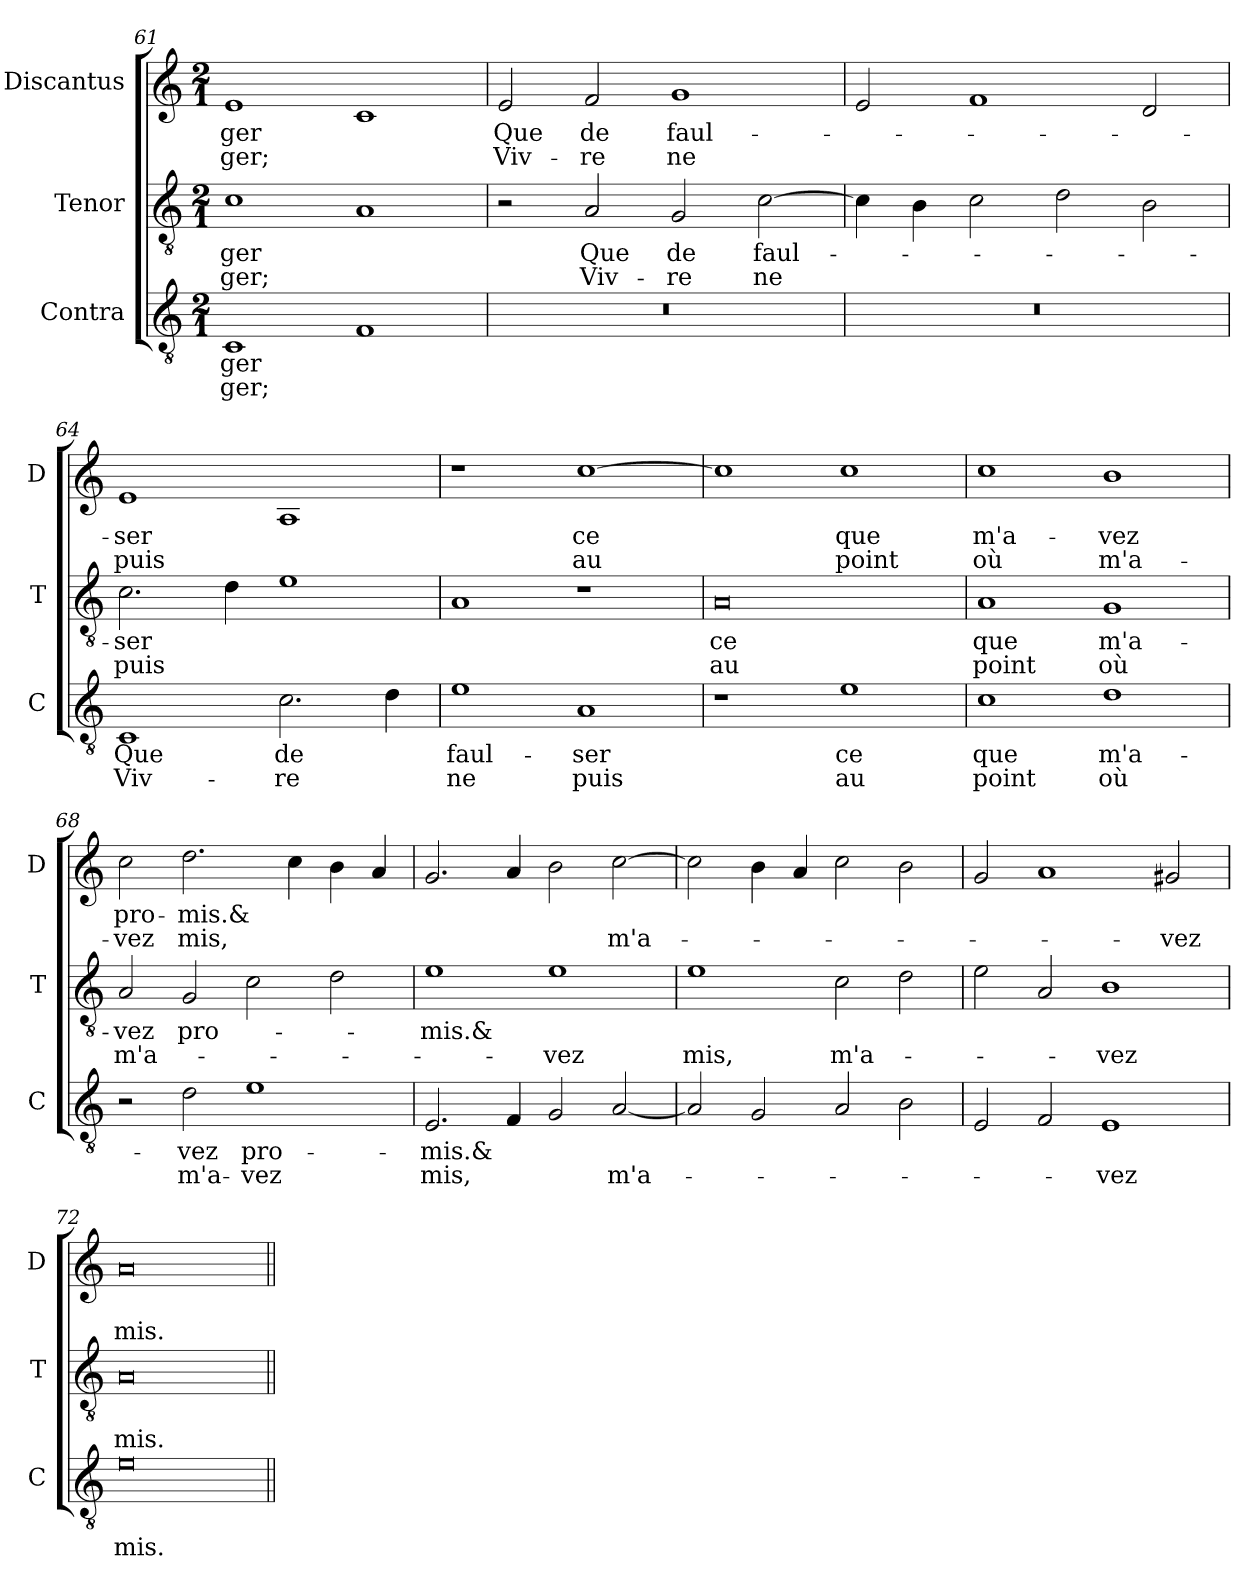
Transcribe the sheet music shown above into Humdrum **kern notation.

**kern	**text	**text	**kern	**text	**text	**kern	**text	**text
*part3	*part3	*part3	*part2	*part2	*part2	*part1	*part1	*part1
*staff3	*staff3	*staff3	*staff2	*staff2	*staff2	*staff1	*staff1	*staff1
*I"Contra	*	*	*I"Tenor	*	*	*I"Discantus	*	*
*I'C	*	*	*I'T	*	*	*I'D	*	*
*clefGv2	*	*	*clefGv2	*	*	*clefG2	*	*
*k[]	*	*	*k[]	*	*	*k[]	*	*
*M2/1	*	*	*M2/1	*	*	*M2/1	*	*
=61	=61	=61	=61	=61	=61	=61	=61	=61
1C	-ger	-ger;	1c	-ger	-ger;	1e	-ger	-ger;
1F	.	.	1A	.	.	1c	.	.
=62	=62	=62	=62	=62	=62	=62	=62	=62
0r	.	.	2r	.	.	2e	Que	Viv-
.	.	.	2A	Que	Viv-	2f	de	-re
.	.	.	2G	de	-re	1g	faul-	ne
.	.	.	[2c	faul-	ne	.	.	.
=63	=63	=63	=63	=63	=63	=63	=63	=63
0r	.	.	4c]	.	.	2e	.	.
.	.	.	4B	.	.	.	.	.
.	.	.	2c	.	.	1f	.	.
.	.	.	2d	.	.	.	.	.
.	.	.	2B	.	.	2d	.	.
=64	=64	=64	=64	=64	=64	=64	=64	=64
1C	Que	Viv-	2.c	-ser	puis	1e	-ser	puis
.	.	.	4d	.	.	.	.	.
2.c	de	-re	1e	.	.	1A	.	.
4d	.	.	.	.	.	.	.	.
=65	=65	=65	=65	=65	=65	=65	=65	=65
1e	faul-	ne	1A	.	.	1r	.	.
1A	-ser	puis	1r	.	.	[1cc	ce	au
=66	=66	=66	=66	=66	=66	=66	=66	=66
1r	.	.	0A	ce	au	1cc]	.	.
1e	ce	au	.	.	.	1cc	que	point
=67	=67	=67	=67	=67	=67	=67	=67	=67
1c	que	point	1A	que	point	1cc	m'a-	où
1d	m'a-	où	1G	m'a-	où	1b	-vez	m'a-
=68	=68	=68	=68	=68	=68	=68	=68	=68
2r	.	.	2A	-vez	m'a-	2cc	pro-	-vez
2d	-vez	m'a-	2G	pro-	.	2.dd	-mis.&	mis,
1e	pro-	-vez	2c	.	.	.	.	.
.	.	.	.	.	.	4cc	.	.
.	.	.	2d	.	.	4b	.	.
.	.	.	.	.	.	4a	.	.
=69	=69	=69	=69	=69	=69	=69	=69	=69
2.E	-mis.&	mis,	1e	-mis.&	.	2.g	.	.
4F	.	.	.	.	.	4a	.	.
2G	.	.	1e	.	-vez	2b	.	.
[2A	.	m'a-	.	.	.	[2cc	.	m'a-
=70	=70	=70	=70	=70	=70	=70	=70	=70
2A]	.	.	1e	.	mis,	2cc]	.	.
2G	.	.	.	.	.	4b	.	.
.	.	.	.	.	.	4a	.	.
2A	.	.	2c	.	m'a-	2cc	.	.
2B	.	.	2d	.	.	2b	.	.
=71	=71	=71	=71	=71	=71	=71	=71	=71
2E	.	.	2e	.	.	2g	.	.
2F	.	.	2A	.	.	1a	.	.
1E	.	-vez	1B	.	-vez	.	.	.
.	.	.	.	.	.	2g#X	.	-vez
=72	=72	=72	=72	=72	=72	=72	=72	=72
0e	.	mis.	0A	.	mis.	0a	.	mis.
=||	=||	=||	=||	=||	=||	=||	=||	=||
*-	*-	*-	*-	*-	*-	*-	*-	*-
